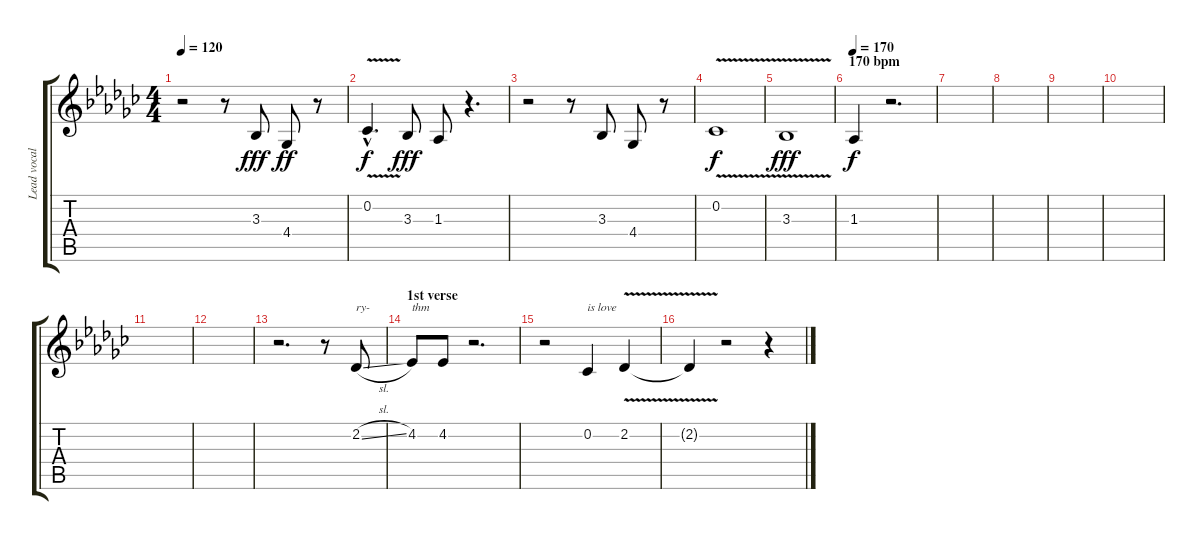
\track ("Lead vocals" "Lead vocal") {instrument tangoaccordion}
\staff {score tabs}
\tuning (E4 B3 G3 D3 A2 E2) {hide}
\ts (4 4)
\tempo 120
\clef g2
\ks ebminor
r.2{dy f} r.8 3.3.8{dy fff} 4.4.8{dy ff} r.8 |
0.2{v hac}.4{d dy f} 3.3.8{dy fff} 1.3.8 r.4{d} |
r.2 r.8 3.3.8 4.4.8 r.8 |
0.2{v}.1{dy f} |
3.3{v}.1{dy fff} |
\section ("" "170 bpm")
\tempo 170
1.3.4{dy f} r.2{d} |
|
|
|
|
|
|
r.2{d} r.8 2.2{sl}.8{txt "ry-"} |
\section ("" "1st verse")
4.2.8{txt "thm"} 4.2.8 r.2{d} |
r.2 0.2.4{txt "is love"} 2.2{v}.4 |
2.2{t}.4 r.2 r.4
